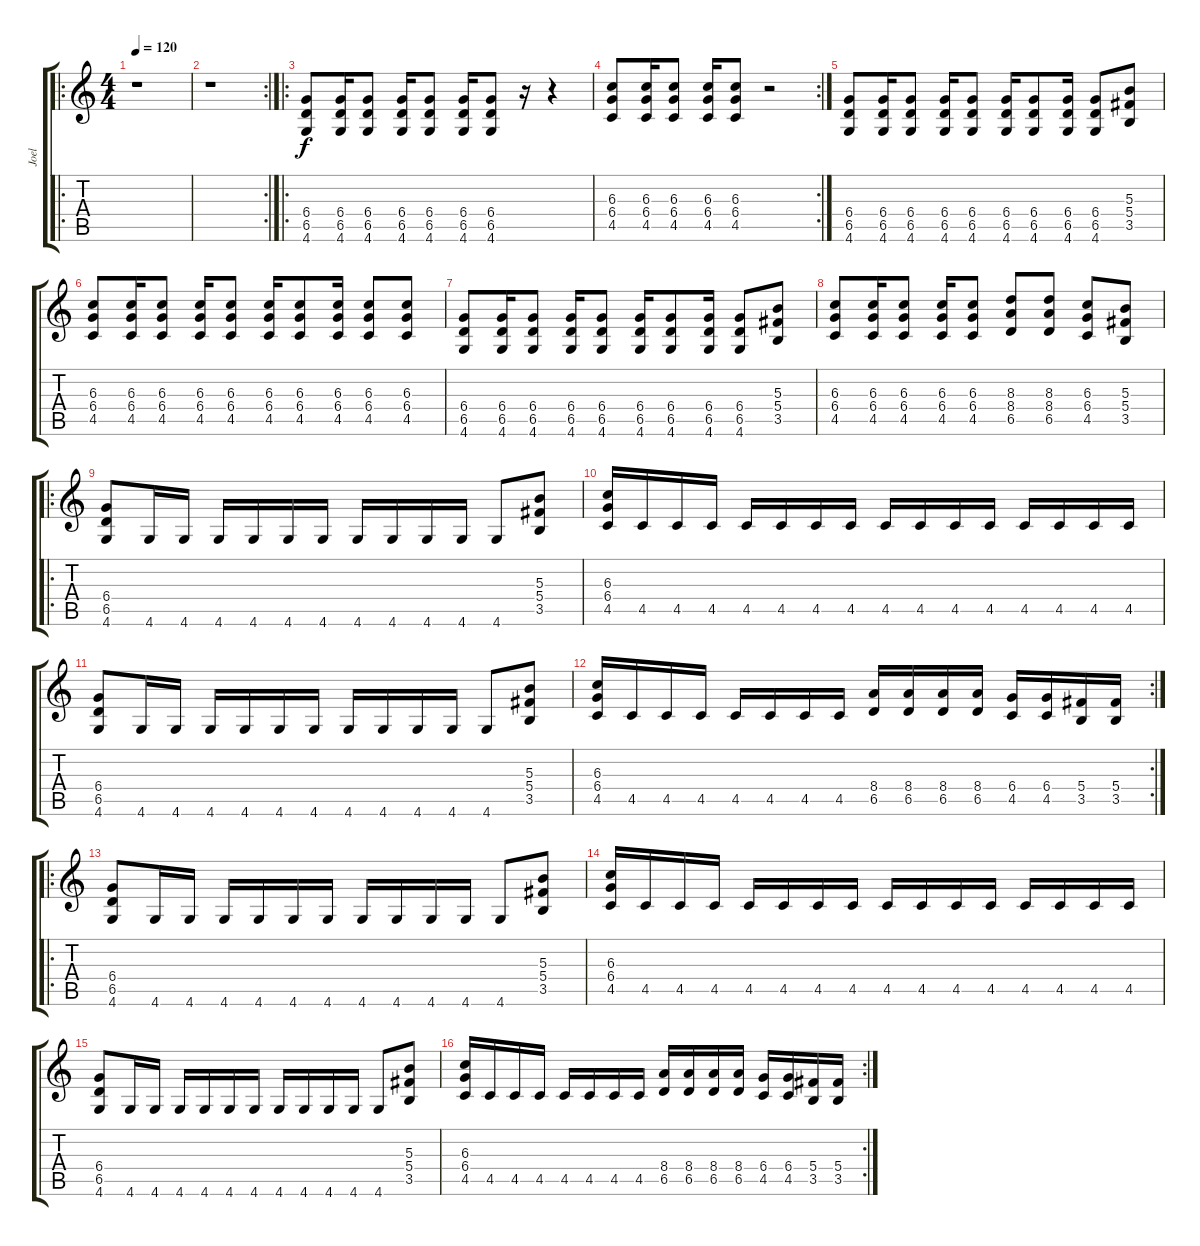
\track ("Joel" "Joel") {instrument distortionguitar}
\staff {score tabs}
\tuning (Eb4 Bb3 Gb3 Db3 Ab2 Eb2) {hide}
\ro
\ts (4 4)
\tempo 120
\clef g2
\ks c
r.1{dy f instrument distortionguitar} |
\rc 2
r.1 |
\ro
(6.4 6.5 4.6).8 (6.4 6.5 4.6).16 (6.4 6.5 4.6).8 (6.4 6.5 4.6).16 (6.4 6.5 4.6).8 (6.4 6.5 4.6).16 (6.4 6.5 4.6).8 r.16 r.4 |
\rc 2
(6.3 6.4 4.5).8 (6.3 6.4 4.5).16 (6.3 6.4 4.5).8 (6.3 6.4 4.5).16 (6.3 6.4 4.5).8 r.2 |
(6.4 6.5 4.6).8 (6.4 6.5 4.6).16 (6.4 6.5 4.6).8 (6.4 6.5 4.6).16 (6.4 6.5 4.6).8 (6.4 6.5 4.6).16 (6.4 6.5 4.6).8 (6.4 6.5 4.6).16 (6.4 6.5 4.6).8 (5.3 5.4 3.5).8 |
(6.3 6.4 4.5).8 (6.3 6.4 4.5).16 (6.3 6.4 4.5).8 (6.3 6.4 4.5).16 (6.3 6.4 4.5).8 (6.3 6.4 4.5).16 (6.3 6.4 4.5).8 (6.3 6.4 4.5).16 (6.3 6.4 4.5).8 (6.3 6.4 4.5).8 |
(6.4 6.5 4.6).8 (6.4 6.5 4.6).16 (6.4 6.5 4.6).8 (6.4 6.5 4.6).16 (6.4 6.5 4.6).8 (6.4 6.5 4.6).16 (6.4 6.5 4.6).8 (6.4 6.5 4.6).16 (6.4 6.5 4.6).8 (5.3 5.4 3.5).8 |
(6.3 6.4 4.5).8 (6.3 6.4 4.5).16 (6.3 6.4 4.5).8 (6.3 6.4 4.5).16 (6.3 6.4 4.5).8 (8.3 8.4 6.5).8 (8.3 8.4 6.5).8 (6.3 6.4 4.5).8 (5.3 5.4 3.5).8 |
\ro
(6.4 6.5 4.6).8{instrument electricguitarmuted} 4.6.16 4.6.16 4.6.16 4.6.16 4.6.16 4.6.16 4.6.16 4.6.16 4.6.16 4.6.16 4.6.8 (5.3 5.4 3.5).8 |
(6.3 6.4 4.5).16 4.5.16 4.5.16 4.5.16 4.5.16 4.5.16 4.5.16 4.5.16 4.5.16 4.5.16 4.5.16 4.5.16 4.5.16 4.5.16 4.5.16 4.5.16 |
(6.4 6.5 4.6).8{instrument electricguitarmuted} 4.6.16 4.6.16 4.6.16 4.6.16 4.6.16 4.6.16 4.6.16 4.6.16 4.6.16 4.6.16 4.6.8 (5.3 5.4 3.5).8 |
\rc 2
(6.3 6.4 4.5).16 4.5.16 4.5.16 4.5.16 4.5.16 4.5.16 4.5.16 4.5.16 (8.4 6.5).16 (8.4 6.5).16 (8.4 6.5).16 (8.4 6.5).16 (6.4 4.5).16 (6.4 4.5).16 (5.4 3.5).16 (5.4 3.5).16 |
\ro
(6.4 6.5 4.6).8{instrument electricguitarmuted} 4.6.16 4.6.16 4.6.16 4.6.16 4.6.16 4.6.16 4.6.16 4.6.16 4.6.16 4.6.16 4.6.8 (5.3 5.4 3.5).8 |
(6.3 6.4 4.5).16 4.5.16 4.5.16 4.5.16 4.5.16 4.5.16 4.5.16 4.5.16 4.5.16 4.5.16 4.5.16 4.5.16 4.5.16 4.5.16 4.5.16 4.5.16 |
(6.4 6.5 4.6).8 4.6.16 4.6.16 4.6.16 4.6.16 4.6.16 4.6.16 4.6.16 4.6.16 4.6.16 4.6.16 4.6.8 (5.3 5.4 3.5).8 |
\rc 2
(6.3 6.4 4.5).16 4.5.16 4.5.16 4.5.16 4.5.16 4.5.16 4.5.16 4.5.16 (8.4 6.5).16 (8.4 6.5).16 (8.4 6.5).16 (8.4 6.5).16 (6.4 4.5).16 (6.4 4.5).16 (5.4 3.5).16 (5.4 3.5).16
